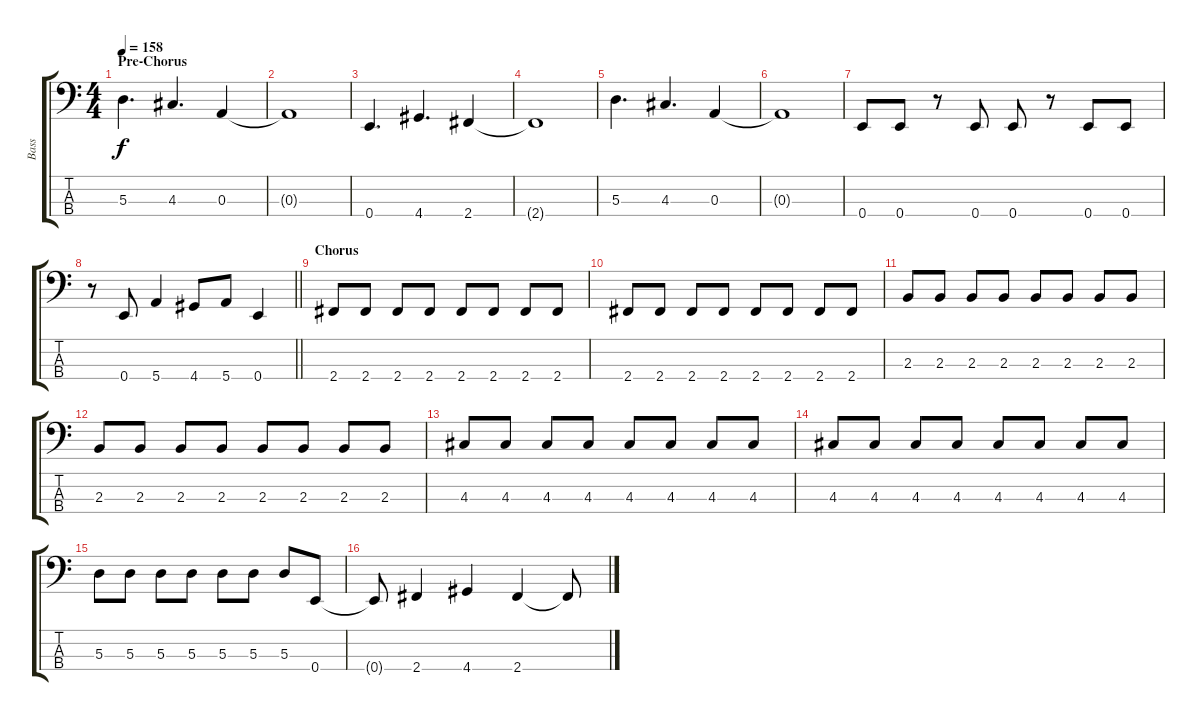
\track ("Bass" "Bass") {instrument electricbassfinger}
\staff {score tabs}
\tuning (G2 D2 A1 E1) {hide}
\ts (4 4)
\section ("" "Pre-Chorus")
\tempo 158
\clef f4
\ks c
5.3.4{d dy f} 4.3.4{d} 0.3.4 |
0.3{t}.1 |
0.4.4{d} 4.4.4{d} 2.4.4 |
2.4{t}.1 |
5.3.4{d} 4.3.4{d} 0.3.4 |
0.3{t}.1 |
0.4.8 0.4.8 r.8 0.4.8 0.4.8 r.8 0.4.8 0.4.8 |
\barLineRight lightlight
r.8 0.4.8 5.4.4 4.4.8 5.4.8 0.4.4 |
\section ("" "Chorus")
2.4.8 2.4.8 2.4.8 2.4.8 2.4.8 2.4.8 2.4.8 2.4.8 |
2.4.8 2.4.8 2.4.8 2.4.8 2.4.8 2.4.8 2.4.8 2.4.8 |
2.3.8 2.3.8 2.3.8 2.3.8 2.3.8 2.3.8 2.3.8 2.3.8 |
2.3.8 2.3.8 2.3.8 2.3.8 2.3.8 2.3.8 2.3.8 2.3.8 |
4.3.8 4.3.8 4.3.8 4.3.8 4.3.8 4.3.8 4.3.8 4.3.8 |
4.3.8 4.3.8 4.3.8 4.3.8 4.3.8 4.3.8 4.3.8 4.3.8 |
5.3.8 5.3.8 5.3.8 5.3.8 5.3.8 5.3.8 5.3.8 0.4.8 |
0.4{t}.8 2.4.4 4.4.4 2.4.4 2.4{t}.8
